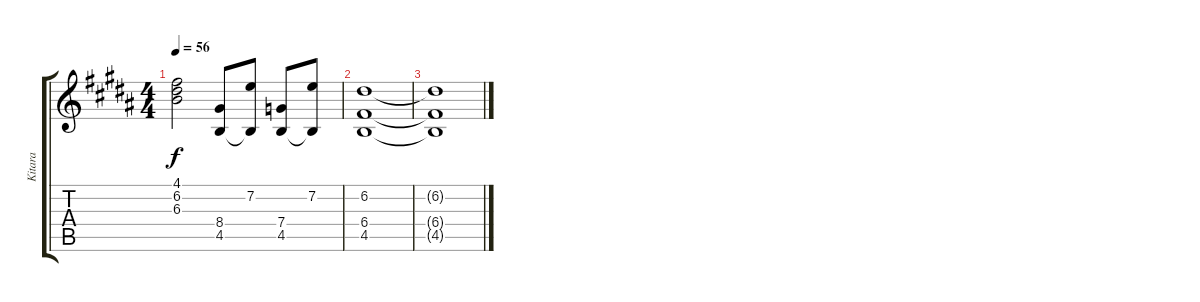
\track ("Kitara" "Kitara") {instrument acousticguitarsteel}
\staff {score tabs}
\tuning (D4 A3 F3 C3 G2 D2) {hide}
\ts (4 4)
\tempo 56
\clef g2
\ks b
(4.1 6.2 6.3).2{dy f} (8.4 4.5).8 (7.2 4.5{t}).8 (7.4 4.5).8 (7.2 4.5{t}).8 |
(6.2 6.4 4.5).1 |
(6.2{t} 6.4{t} 4.5{t}).1
